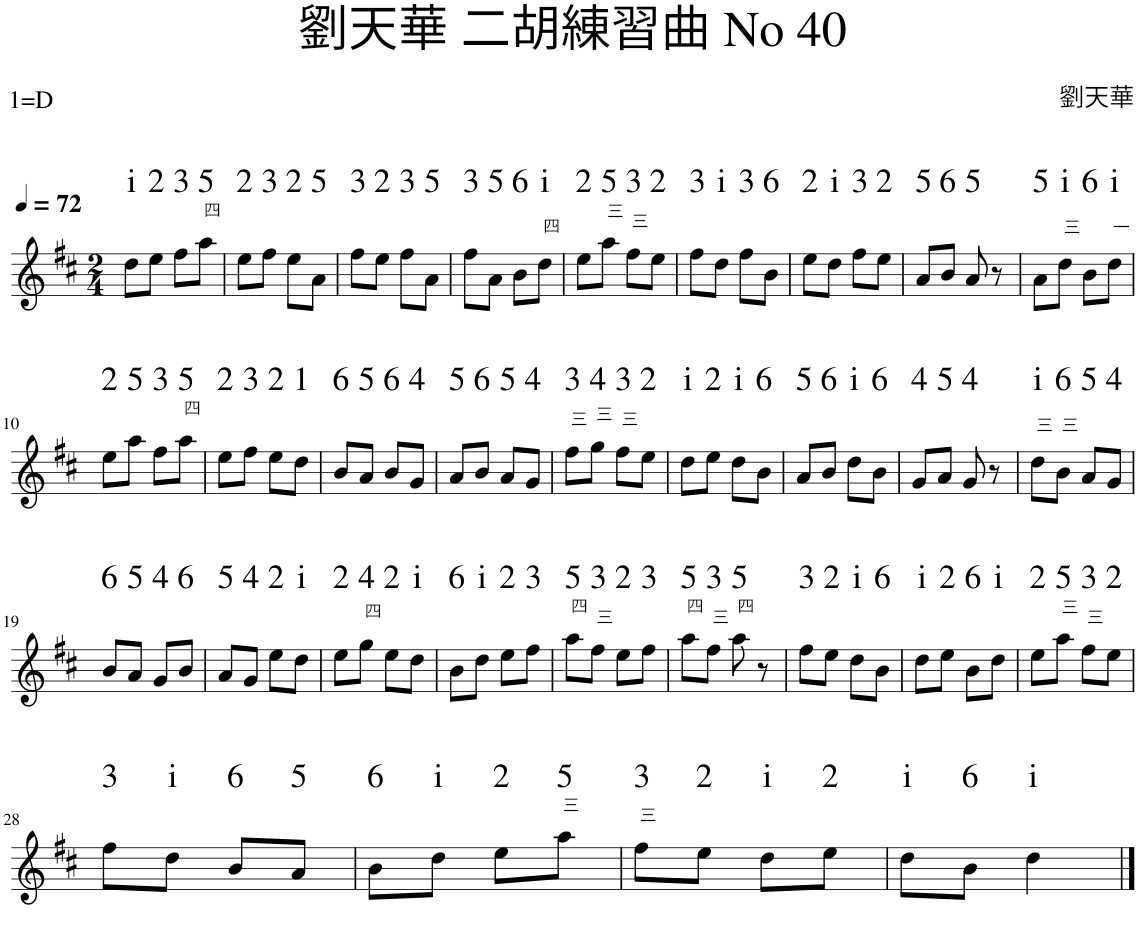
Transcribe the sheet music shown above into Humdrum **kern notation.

**kern	**text
*part1	*part1
*staff1	*staff1
*I"小提琴	*
*clefG2	*
*k[f#c#]	*
*M2/4	*
*MM72	*
=1	=1
!	!LO:LY:a
8dd\L	i
!	!LO:LY:a
8ee\J	2
!	!LO:LY:a
8ff#\L	3
!	!LO:LY:a
8aa\J	5
=2	=2
!	!LO:LY:a
8ee\L	2
!	!LO:LY:a
8ff#\J	3
!	!LO:LY:a
8ee\L	2
!	!LO:LY:a
8a\J	5
=3	=3
!	!LO:LY:a
8ff#\L	3
!	!LO:LY:a
8ee\J	2
!	!LO:LY:a
8ff#\L	3
!	!LO:LY:a
8a\J	5
=4	=4
!	!LO:LY:a
8ff#\L	3
!	!LO:LY:a
8a\J	5
!	!LO:LY:a
8b\L	6
!	!LO:LY:a
8dd\J	i
=5	=5
!	!LO:LY:a
8ee\L	2
!	!LO:LY:a
8aa\J	5
!	!LO:LY:a
8ff#\L	3
!	!LO:LY:a
8ee\J	2
=6	=6
!	!LO:LY:a
8ff#\L	3
!	!LO:LY:a
8dd\J	i
!	!LO:LY:a
8ff#\L	3
!	!LO:LY:a
8b\J	6
=7	=7
!	!LO:LY:a
8ee\L	2
!	!LO:LY:a
8dd\J	i
!	!LO:LY:a
8ff#\L	3
!	!LO:LY:a
8ee\J	2
=8	=8
!	!LO:LY:a
8a/L	5
!	!LO:LY:a
8b/J	6
!	!LO:LY:a
8a/	5
8r	.
=9	=9
!	!LO:LY:a
8a\L	5
!	!LO:LY:a
8dd\J	i
!	!LO:LY:a
8b\L	6
!	!LO:LY:a
8dd\J	i
!!LO:LB:g=z
=10	=10
!	!LO:LY:a
8ee\L	2
!	!LO:LY:a
8aa\J	5
!	!LO:LY:a
8ff#\L	3
!	!LO:LY:a
8aa\J	5
=11	=11
!	!LO:LY:a
8ee\L	2
!	!LO:LY:a
8ff#\J	3
!	!LO:LY:a
8ee\L	2
!	!LO:LY:a
8dd\J	1
=12	=12
!	!LO:LY:a
8b/L	6
!	!LO:LY:a
8a/J	5
!	!LO:LY:a
8b/L	6
!	!LO:LY:a
8g/J	4
=13	=13
!	!LO:LY:a
8a/L	5
!	!LO:LY:a
8b/J	6
!	!LO:LY:a
8a/L	5
!	!LO:LY:a
8g/J	4
=14	=14
!	!LO:LY:a
8ff#\L	3
!	!LO:LY:a
8gg\J	4
!	!LO:LY:a
8ff#\L	3
!	!LO:LY:a
8ee\J	2
=15	=15
!	!LO:LY:a
8dd\L	i
!	!LO:LY:a
8ee\J	2
!	!LO:LY:a
8dd\L	i
!	!LO:LY:a
8b\J	6
=16	=16
!	!LO:LY:a
8a/L	5
!	!LO:LY:a
8b/J	6
!	!LO:LY:a
8dd\L	i
!	!LO:LY:a
8b\J	6
=17	=17
!	!LO:LY:a
8g/L	4
!	!LO:LY:a
8a/J	5
!	!LO:LY:a
8g/	4
8r	.
=18	=18
!	!LO:LY:a
8dd\L	i
!	!LO:LY:a
8b\J	6
!	!LO:LY:a
8a/L	5
!	!LO:LY:a
8g/J	4
!!LO:LB:g=z
=19	=19
!	!LO:LY:a
8b/L	6
!	!LO:LY:a
8a/J	5
!	!LO:LY:a
8g/L	4
!	!LO:LY:a
8b/J	6
=20	=20
!	!LO:LY:a
8a/L	5
!	!LO:LY:a
8g/J	4
!	!LO:LY:a
8ee\L	2
!	!LO:LY:a
8dd\J	i
=21	=21
!	!LO:LY:a
8ee\L	2
!	!LO:LY:a
8gg\J	4
!	!LO:LY:a
8ee\L	2
!	!LO:LY:a
8dd\J	i
=22	=22
!	!LO:LY:a
8b\L	6
!	!LO:LY:a
8dd\J	i
!	!LO:LY:a
8ee\L	2
!	!LO:LY:a
8ff#\J	3
=23	=23
!	!LO:LY:a
8aa\L	5
!	!LO:LY:a
8ff#\J	3
!	!LO:LY:a
8ee\L	2
!	!LO:LY:a
8ff#\J	3
=24	=24
!	!LO:LY:a
8aa\L	5
!	!LO:LY:a
8ff#\J	3
!	!LO:LY:a
8aa\	5
8r	.
=25	=25
!	!LO:LY:a
8ff#\L	3
!	!LO:LY:a
8ee\J	2
!	!LO:LY:a
8dd\L	i
!	!LO:LY:a
8b\J	6
=26	=26
!	!LO:LY:a
8dd\L	i
!	!LO:LY:a
8ee\J	2
!	!LO:LY:a
8b\L	6
!	!LO:LY:a
8dd\J	i
=27	=27
!	!LO:LY:a
8ee\L	2
!	!LO:LY:a
8aa\J	5
!	!LO:LY:a
8ff#\L	3
!	!LO:LY:a
8ee\J	2
!!LO:LB:g=z
=28	=28
!	!LO:LY:a
8ff#\L	3
!	!LO:LY:a
8dd\J	i
!	!LO:LY:a
8b/L	6
!	!LO:LY:a
8a/J	5
=29	=29
!	!LO:LY:a
8b\L	6
!	!LO:LY:a
8dd\J	i
!	!LO:LY:a
8ee\L	2
!	!LO:LY:a
8aa\J	5
=30	=30
!	!LO:LY:a
8ff#\L	3
!	!LO:LY:a
8ee\J	2
!	!LO:LY:a
8dd\L	i
!	!LO:LY:a
8ee\J	2
=31	=31
!	!LO:LY:a
8dd\L	i
!	!LO:LY:a
8b\J	6
!	!LO:LY:a
4dd\	i
==	==
*-	*-
